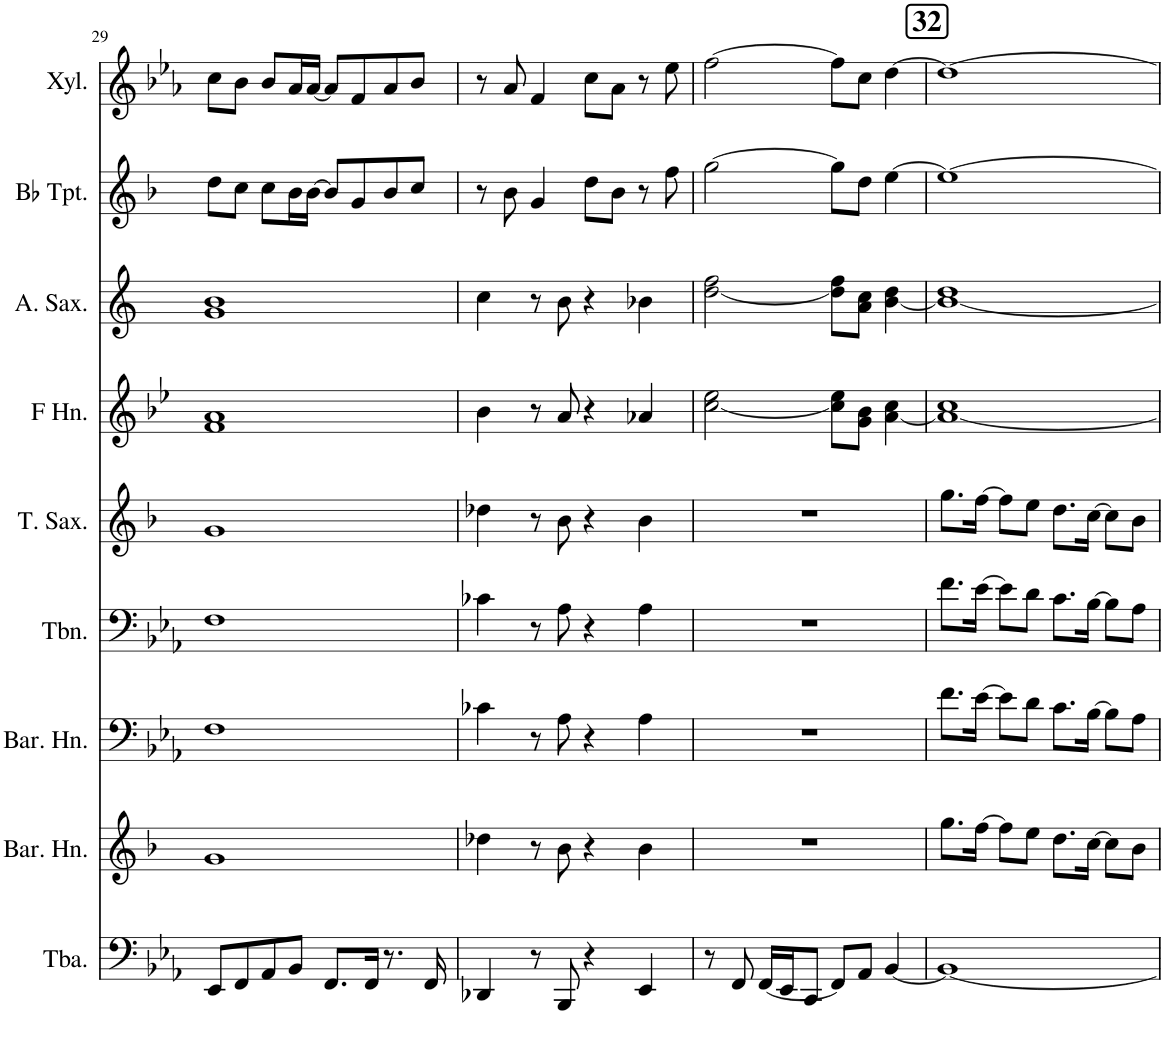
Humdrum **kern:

**kern	**kern	**kern	**kern	**kern	**kern	**kern	**kern	**kern
*part9	*part8	*part7	*part6	*part5	*part4	*part3	*part2	*part1
*staff9	*staff8	*staff7	*staff6	*staff5	*staff4	*staff3	*staff2	*staff1
*I"Tuba	*I"Baritone Horn	*I"Baritone Horn	*I"Trombone	*I"Tenor Saxophone	*I"Horn in F	*I"Alto Saxophone	*I"Bb Trumpet	*I"Xylophone
*I'Tba.	*I'Bar. Hn.	*I'Bar. Hn.	*I'Tbn.	*I'T. Sax.	*	*I'A. Sax.	*I'Bb Tpt.	*I'Xyl.
!!LO:PB:g=z
*clefF4	*clefG2	*clefF4	*clefF4	*clefG2	*clefG2	*clefG2	*clefG2	*clefG2
*	*Trd8c14	*Trd4c7	*	*Trd8c14	*Trd4c7	*Trd5c9	*Trd1c2	*Trd-7c-12
*k[b-e-a-]	*k[b-]	*k[b-e-a-]	*k[b-e-a-]	*k[b-]	*k[b-e-]	*k[]	*k[b-]	*k[b-e-a-]
*M4/4	*M4/4	*M4/4	*M4/4	*M4/4	*M4/4	*M4/4	*M4/4	*M4/4
=29	=29	=29	=29	=29	=29	=29	=29	=29
8EE-/L	1g	1F	1F	1g	1f 1a	1g 1b	8dd\L	8cc\L
8FF/	.	.	.	.	.	.	8cc\J	8b-\J
8AA-/	.	.	.	.	.	.	8cc\L	8b-/L
8BB-/J	.	.	.	.	.	.	16b-\L	16a-/L
.	.	.	.	.	.	.	[16b-\JJ	[16a-/JJ
8.FF/L	.	.	.	.	.	.	8b-/L]	8a-/L]
.	.	.	.	.	.	.	8g/	8f/
16FF/Jk	.	.	.	.	.	.	.	.
8.r	.	.	.	.	.	.	8b-/	8a-/
.	.	.	.	.	.	.	8cc/J	8b-/J
16FF/	.	.	.	.	.	.	.	.
=30	=30	=30	=30	=30	=30	=30	=30	=30
4DD-X/	4dd-X\	4c-X\	4c-X\	4dd-X\	4b-\	4cc\	8r	8r
.	.	.	.	.	.	.	8b-\	8a-/
8r	8r	8r	8r	8r	8r	8r	4g/	4f/
8BBB-/	8b-\	8A-\	8A-\	8b-\	8a/	8b\	.	.
4r	4r	4r	4r	4r	4r	4r	8dd\L	8cc\L
.	.	.	.	.	.	.	8b-\J	8a-\J
4EE-/	4b-\	4A-\	4A-\	4b-\	4a-X/	4b-X\	8r	8r
.	.	.	.	.	.	.	8ff\	8ee-\
=31	=31	=31	=31	=31	=31	=31	=31	=31
8r	1r	1r	1r	1r	[2cc\ 2ee-\	[2dd\ 2ff\	[2gg\	[2ff\
8FF/	.	.	.	.	.	.	.	.
[16FF/LL	.	.	.	.	.	.	.	.
16EE-/J	.	.	.	.	.	.	.	.
8CC/J	.	.	.	.	.	.	.	.
8FF/L]	.	.	.	.	8cc\] 8ee-\L	8dd\] 8ff\L	8gg\L]	8ff\L]
8AA-/J	.	.	.	.	8g\ 8b-\J	8a\ 8cc\J	8dd\J	8cc\J
[4BB-/	.	.	.	.	[4a\ 4cc\	[4b\ 4dd\	[4ee\	[4dd\
!!LO:REH:place=s1:a:B:cj:fs=14:t=32
=32	=32	=32	=32	=32	=32	=32	=32	=32
1BB-_	8.gg\L	8.f\L	8.f\L	8.gg\L	1a_ 1cc	1b_ 1dd	1ee_	1dd_
.	[16ff\Jk	[16e-\Jk	[16e-\Jk	[16ff\Jk	.	.	.	.
.	8ff\L]	8e-\L]	8e-\L]	8ff\L]	.	.	.	.
.	8ee\J	8d\J	8d\J	8ee\J	.	.	.	.
.	8.dd\L	8.c\L	8.c\L	8.dd\L	.	.	.	.
.	[16cc\Jk	[16B-\Jk	[16B-\Jk	[16cc\Jk	.	.	.	.
.	8cc\L]	8B-\L]	8B-\L]	8cc\L]	.	.	.	.
.	8b-\J	8A-\J	8A-\J	8b-\J	.	.	.	.
=	=	=	=	=	=	=	=	=
*-	*-	*-	*-	*-	*-	*-	*-	*-
